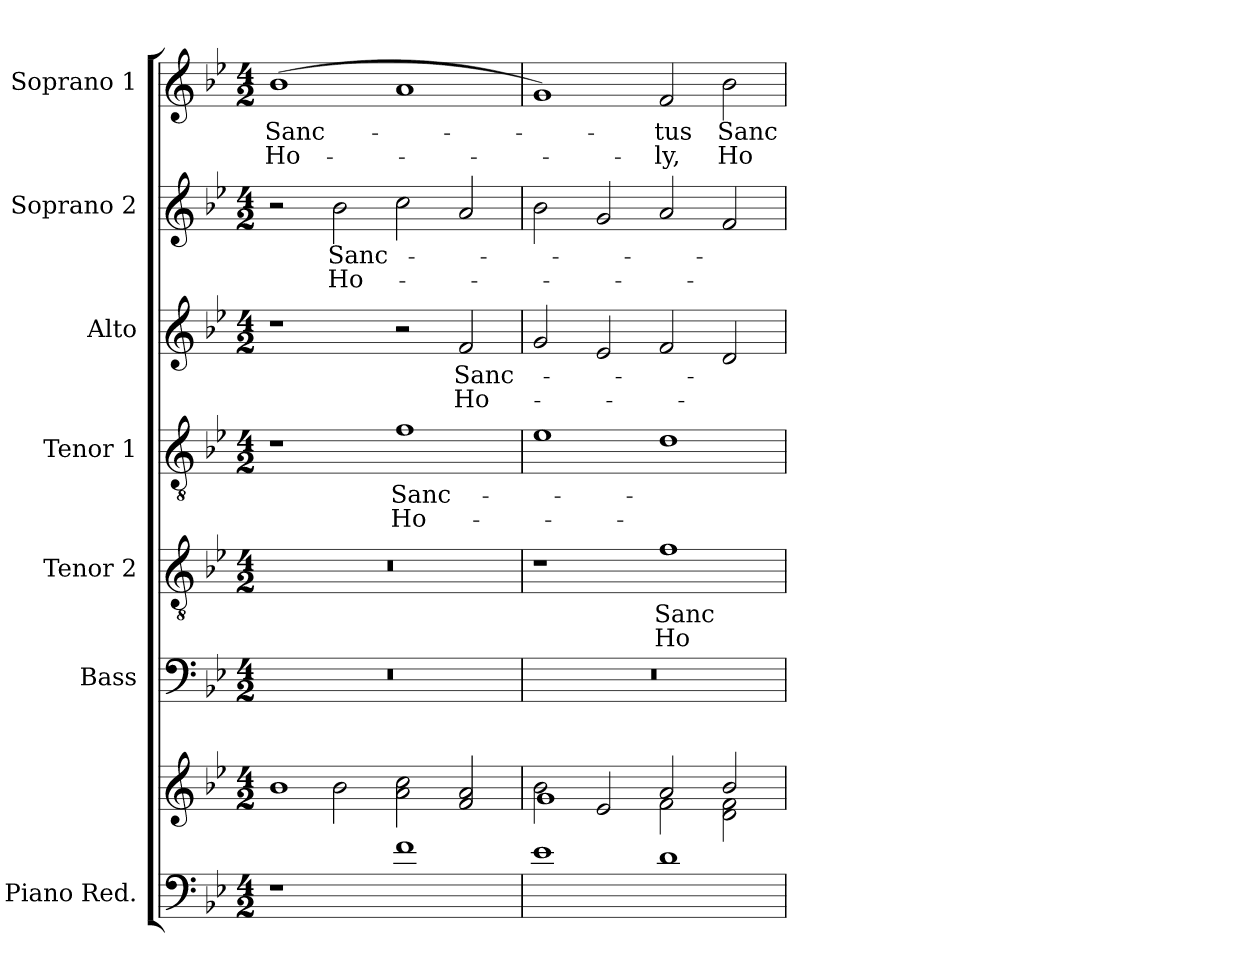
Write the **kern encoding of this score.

**kern	**kern	**kern	**kern	**text	**text	**kern	**text	**text	**kern	**text	**text	**kern	**text	**text	**kern	**text	**text
*part7	*part7	*part6	*part5	*part5	*part5	*part4	*part4	*part4	*part3	*part3	*part3	*part2	*part2	*part2	*part1	*part1	*part1
*staff8	*staff7	*staff6	*staff5	*staff5	*staff5	*staff4	*staff4	*staff4	*staff3	*staff3	*staff3	*staff2	*staff2	*staff2	*staff1	*staff1	*staff1
*I"Piano Red.	*	*I"Bass	*I"Tenor 2	*	*	*I"Tenor 1	*	*	*I"Alto	*	*	*I"Soprano 2	*	*	*I"Soprano 1	*	*
*	*	*I'B	*I'T2	*	*	*I'T1	*	*	*I'A	*	*	*I'S2	*	*	*I'S1	*	*
!!LO:PB:g=z
*clefF4	*clefG2	*clefF4	*clefGv2	*	*	*clefGv2	*	*	*clefG2	*	*	*clefG2	*	*	*clefG2	*	*
*	*	*	*ITrd7c12	*	*	*ITrd7c12	*	*	*	*	*	*	*	*	*	*	*
*k[b-e-]	*k[b-e-]	*k[b-e-]	*k[b-e-]	*	*	*k[b-e-]	*	*	*k[b-e-]	*	*	*k[b-e-]	*	*	*k[b-e-]	*	*
*B-:	*B-:	*B-:	*B-:	*	*	*B-:	*	*	*B-:	*	*	*B-:	*	*	*B-:	*	*
*M4/2	*M4/2	*M4/2	*M4/2	*	*	*M4/2	*	*	*M4/2	*	*	*M4/2	*	*	*M4/2	*	*
=1	=1	=1	=1	=1	=1	=1	=1	=1	=1	=1	=1	=1	=1	=1	=1	=1	=1
*	*^	*	*	*	*	*	*	*	*	*	*	*	*	*	*	*	*
!	!	!	!LO:N:vis=1	!LO:N:vis=1	!	!	!	!	!	!	!	!	!	!	!	!	!	!
!	!	!	!	!	!	!	!	!	!	!	!	!	!	!	!	!	!LO:LY:b:color=#000000	!LO:LY:b:color=#000000
1r	1b-i	2ryy	0r	0r	.	.	1r	.	.	1r	.	.	2r	.	.	(1b-i	Sanc-	Ho-
!	!	!	!	!	!	!	!	!	!	!	!	!	!	!LO:LY:b:color=#000000	!LO:LY:b:color=#000000	!	!	!
.	.	2b-i\	.	.	.	.	.	.	.	.	.	.	2b-i\	Sanc-	Ho-	.	.	.
!	!	!	!	!	!	!	!	!LO:LY:b:color=#000000	!LO:LY:b:color=#000000	!	!	!	!	!	!	!	!	!
1fi	2ai\ 2cci	1ryy	.	.	.	.	1Fi	Sanc-	Ho-	2r	.	.	2cci\	.	.	1ai	.	.
!	!	!	!	!	!	!	!	!	!	!	!LO:LY:b:color=#000000	!LO:LY:b:color=#000000	!	!	!	!	!	!
.	2fi/ 2ai	.	.	.	.	.	.	.	.	2fi/	Sanc-	Ho-	2ai/	.	.	.	.	.
=2	=2	=2	=2	=2	=2	=2	=2	=2	=2	=2	=2	=2	=2	=2	=2	=2	=2	=2
!	!	!	!LO:N:vis=1	!	!	!	!	!	!	!	!	!	!	!	!	!	!	!
1e-i	2b-i\	1gi	0r	1r	.	.	1E-i	.	.	2gi/	.	.	2b-i\	.	.	1gi)	.	.
.	2e-i/	.	.	.	.	.	.	.	.	2e-i/	.	.	2gi/	.	.	.	.	.
!	!	!	!	!	!LO:LY:b:color=#000000	!LO:LY:b:color=#000000	!	!	!	!	!	!	!	!	!	!	!	!
!	!	!	!	!	!	!	!	!	!	!	!	!	!	!	!	!	!LO:LY:b:color=#000000	!LO:LY:b:color=#000000
1di	2ai/	2fi\	.	1Fi	Sanc-	Ho-	1Di	.	.	2fi/	.	.	2ai/	.	.	2fi/	-tus	-ly,
!	!	!	!	!	!	!	!	!	!	!	!	!	!	!	!	!	!LO:LY:b:color=#000000	!LO:LY:b:color=#000000
.	2b-i/	2di\ 2fi	.	.	.	.	.	.	.	2di/	.	.	2fi/	.	.	2b-i\	Sanc-	Ho-
*	*v	*v	*	*	*	*	*	*	*	*	*	*	*	*	*	*	*	*
=	=	=	=	=	=	=	=	=	=	=	=	=	=	=	=	=	=
*-	*-	*-	*-	*-	*-	*-	*-	*-	*-	*-	*-	*-	*-	*-	*-	*-	*-
